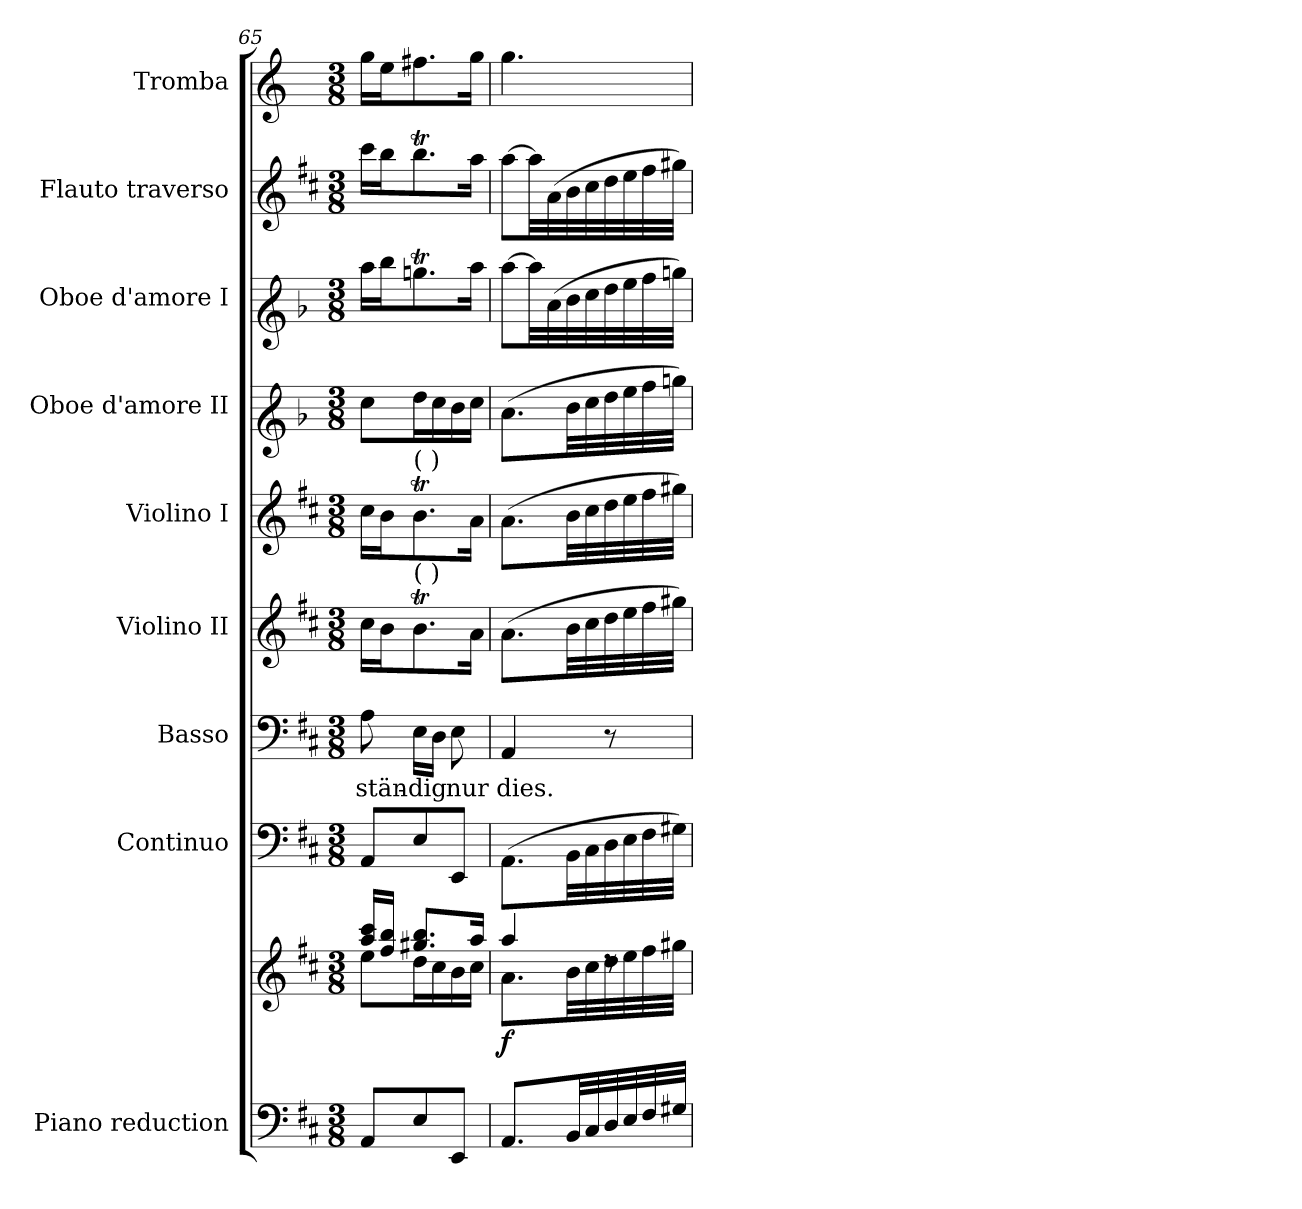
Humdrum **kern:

**kern	**kern	**dynam	**kern	**dynam	**kern	**text	**kern	**dynam	**kern	**dynam	**kern	**dynam	**kern	**dynam	**kern	**dynam	**kern	**dynam
*part9	*part9	*part9	*part8	*part8	*part7	*part7	*part6	*part6	*part5	*part5	*part4	*part4	*part3	*part3	*part2	*part2	*part1	*part1
*staff10	*staff9	*staff9/10	*staff8	*staff8	*staff7	*staff7	*staff6	*staff6	*staff5	*staff5	*staff4	*staff4	*staff3	*staff3	*staff2	*staff2	*staff1	*staff1
*I"Piano reduction	*	*	*I"Continuo	*	*I"Basso	*	*I"Violino II	*	*I"Violino I	*	*I"Oboe d'amore II	*	*I"Oboe d'amore I	*	*I"Flauto traverso	*	*I"Tromba	*
*I'Pno	*	*	*	*	*	*	*I'Vln	*	*I'Vln	*	*	*	*	*	*I'Fl	*	*	*
*clefF4	*clefG2	*	*clefF4	*	*clefF4	*	*clefG2	*	*clefG2	*	*clefG1	*	*clefG1	*	*clefG2	*	*clefG2	*
*	*	*	*	*	*	*	*	*	*	*	*ITrd2c3	*	*ITrd2c3	*	*	*	*ITrd-1c-2	*
*k[f#c#]	*k[f#c#]	*	*k[f#c#]	*	*k[f#c#]	*	*k[f#c#]	*	*k[f#c#]	*	*k[f#c#]	*	*k[f#c#]	*	*k[f#c#]	*	*k[f#c#]	*
*M3/8	*M3/8	*	*M3/8	*	*M3/8	*	*M3/8	*	*M3/8	*	*M3/8	*	*M3/8	*	*M3/8	*	*M3/8	*
=65	=65	=65	=65	=65	=65	=65	=65	=65	=65	=65	=65	=65	=65	=65	=65	=65	=65	=65
*	*^	*	*	*	*	*	*	*	*	*	*	*	*	*	*	*	*	*
!	!	!	!	!	!	!	!LO:LY:b	!	!	!	!	!	!	!	!	!	!	!	!
8AA/L	16aa/ 16ccc#/LL	8ee\L	.	8AA/L	.	8A\	-stän-	16cc#\LL	.	16cc#\LL	.	8cc#\L	.	16aa\LL	.	16ccc#\LL	.	16aa\LL	.
.	16ff#/ 16bb/JJ	.	.	.	.	.	.	16b\J	.	16b\J	.	.	.	16bb\J	.	16bb\J	.	16ff#\J	.
!	!	!	!	!	!	!	!	!	!	!LO:TX:a:t=(    )	!	!	!	!	!	!	!	!	!
!	!	!	!	!	!	!	!	!LO:TX:a:t=(    )	!	!	!	!	!	!	!	!	!	!	!
!	!	!	!	!	!	!	!LO:LY:b	!	!	!	!	!	!	!	!	!	!	!	!
8E/	8.gg#X/ 8.bb/L	16dd\L	.	8E/	.	16E\LL	-dig	8.bT\	.	8.bT\	.	16dd\L	.	8.gg#Xt\	.	8.bbT\	.	8.gg#X\	.
.	.	16cc#\	.	.	.	16D\JJ	.	.	.	.	.	16cc#\	.	.	.	.	.	.	.
!	!	!	!	!	!	!	!LO:LY:b	!	!	!	!	!	!	!	!	!	!	!	!
8EE/J	.	16b\	.	8EE/J	.	8E\	nur	.	.	.	.	16b\	.	.	.	.	.	.	.
.	16aa/Jk	16cc#\JJ	.	.	.	.	.	16a\Jk	.	16a\Jk	.	16cc#\JJ	.	16aa\Jk	.	16aa\Jk	.	16aa\Jk	.
=66	=66	=66	=66	=66	=66	=66	=66	=66	=66	=66	=66	=66	=66	=66	=66	=66	=66	=66	=66
!	!	!	!LO:DY:b	!	!LO:DY:a	!	!LO:LY:b	!	!LO:DY:b	!	!LO:DY:b	!	!LO:DY:b	!	!LO:DY:b	!	!LO:DY:b	!	!LO:DY:b
8.AA/L	4aa/	8.a\L	f	(>8.AA\L	other-dynamics	4AA/	dies.	(>8.a\L	other-dynamics	(>8.a\L	other-dynamics	(>8.a\L	other-dynamics	[8aa\L	other-dynamics	[8aa\L	other-dynamics	4.aa\	other-dynamics
.	.	.	.	.	.	.	.	.	.	.	.	.	.	32aa\LL]	.	32aa\LL]	.	.	.
.	.	.	.	.	.	.	.	.	.	.	.	.	.	(>32a\	.	(>32a\	.	.	.
32BB/LL	.	32b\LL	.	32BB\LL	.	.	.	32b\LL	.	32b\LL	.	32b\LL	.	32b\	.	32b\	.	.	.
32C#/	.	32cc#\	.	32C#\	.	.	.	32cc#\	.	32cc#\	.	32cc#\	.	32cc#\	.	32cc#\	.	.	.
32D/	8rdd	32dd\	.	32D\	.	8r	.	32dd\	.	32dd\	.	32dd\	.	32dd\	.	32dd\	.	.	.
32E/	.	32ee\	.	32E\	.	.	.	32ee\	.	32ee\	.	32ee\	.	32ee\	.	32ee\	.	.	.
32F#/	.	32ff#\	.	32F#\	.	.	.	32ff#\	.	32ff#\	.	32ff#\	.	32ff#\	.	32ff#\	.	.	.
32G#X/JJJ	.	32gg#X\JJJ	.	32G#X\JJJ)	.	.	.	32gg#X\JJJ)	.	32gg#X\JJJ)	.	32gg#X\JJJ)	.	32gg#X\JJJ)	.	32gg#X\JJJ)	.	.	.
*	*v	*v	*	*	*	*	*	*	*	*	*	*	*	*	*	*	*	*	*
=	=	=	=	=	=	=	=	=	=	=	=	=	=	=	=	=	=	=
*-	*-	*-	*-	*-	*-	*-	*-	*-	*-	*-	*-	*-	*-	*-	*-	*-	*-	*-
